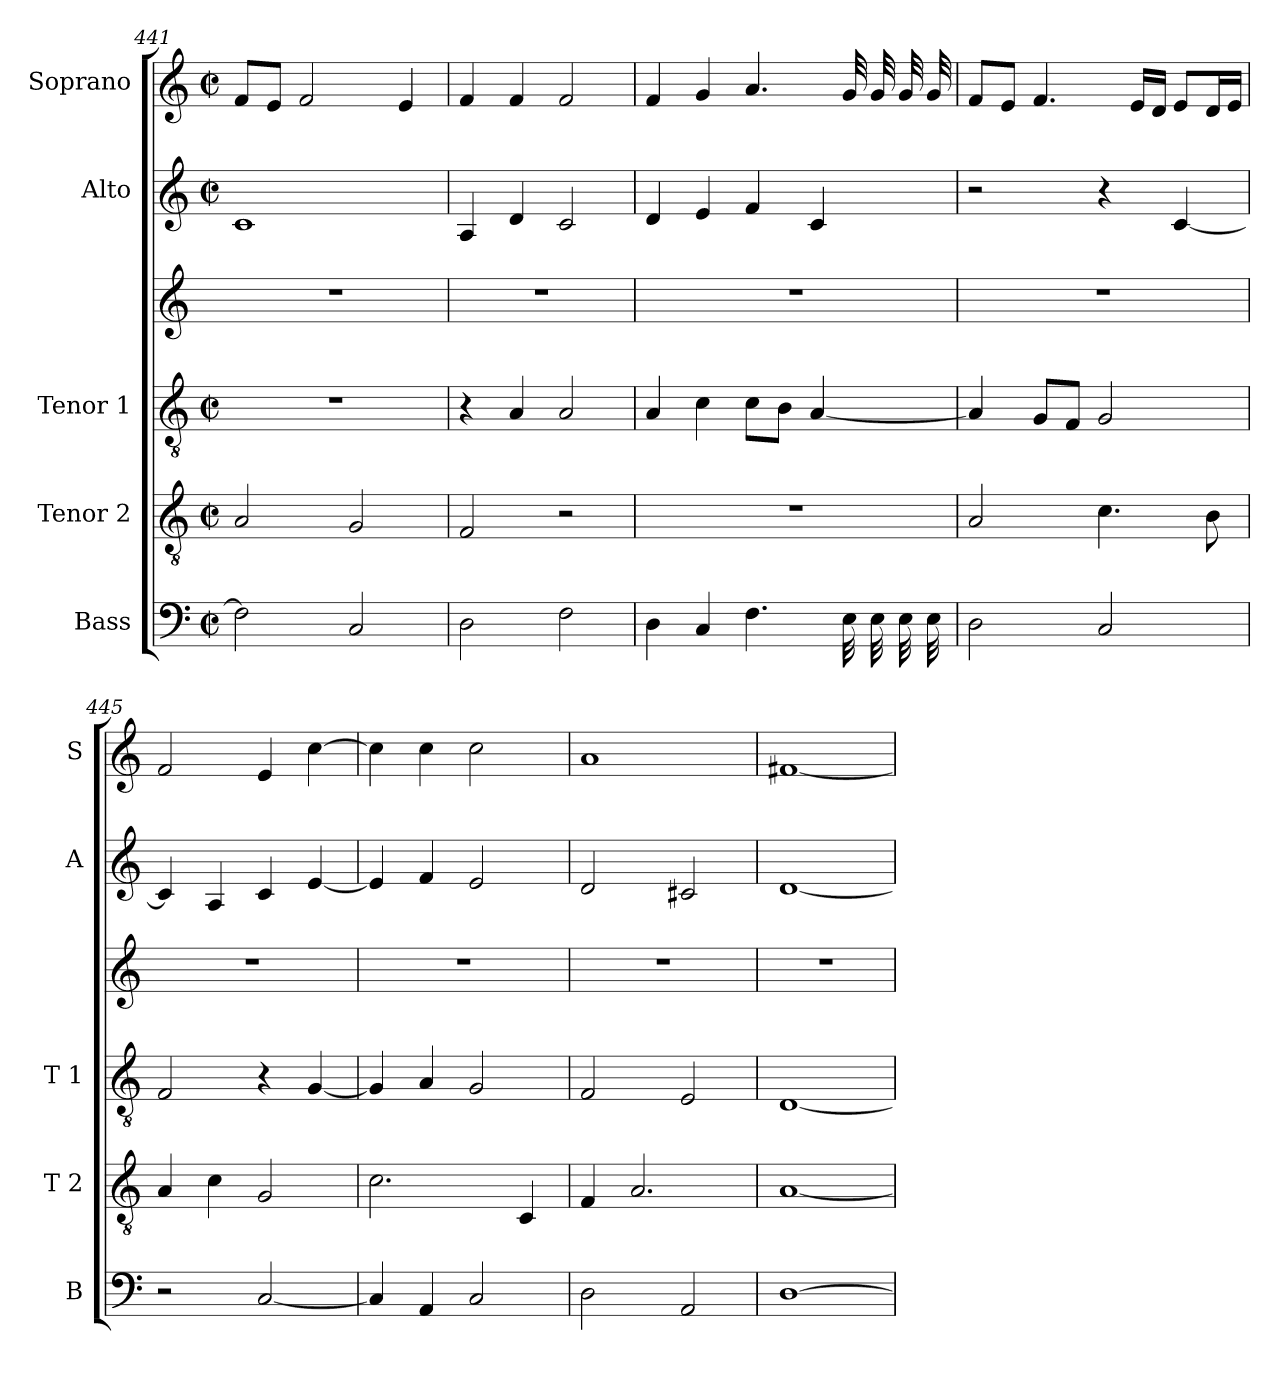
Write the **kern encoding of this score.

**kern	**kern	**kern	**kern	**kern	**kern
*part6	*part5	*part4	*part3	*part2	*part1
*staff6	*staff5	*staff4	*staff3	*staff2	*staff1
*I"Bass	*I"Tenor 2	*I"Tenor 1	*	*I"Alto	*I"Soprano
*I'B	*I'T 2	*I'T 1	*	*I'A	*I'S
*clefF4	*clefGv2	*clefGv2	*clefG2	*clefG2	*clefG2
*k[]	*k[]	*k[]	*k[]	*k[]	*k[]
*C:	*C:	*C:	*C:	*C:	*C:
*M2/2	*M2/2	*M2/2	*	*M2/2	*M2/2
*met(c|)	*met(c|)	*met(c|)	*	*met(c|)	*met(c|)
=441	=441	=441	=441	=441	=441
2F\]	2A/	1r	1r	1c	8f/L
.	.	.	.	.	8e/J
.	.	.	.	.	2f/
2C/	2G/	.	.	.	.
.	.	.	.	.	4e/
=442	=442	=442	=442	=442	=442
2D\	2F/	4r	1r	4A/	4f/
.	.	4A/	.	4d/	4f/
2F\	2r	2A/	.	2c/	2f/
=443	=443	=443	=443	=443	=443
4D\	1r	4A/	1r	4d/	4f/
4C/	.	4c\	.	4e/	4g/
4.F\	.	8c\L	.	4f/	4.a/
.	.	8B\J	.	.	.
.	.	[<4A/	.	4c/	.
*tremolo	*	*	*	*	*
*	*	*	*	*	*tremolo
32E\	.	.	.	.	32g/
32E\	.	.	.	.	32g/
32E\	.	.	.	.	32g/
32E\	.	.	.	.	32g/
*	*	*	*	*	*Xtremolo
*Xtremolo	*	*	*	*	*
!!LO:LB:g=z
=444	=444	=444	=444	=444	=444
2D\	2A/	4A/]	1r	2r	8f/L
.	.	.	.	.	8e/J
.	.	8G/L	.	.	4.f/
.	.	8F/J	.	.	.
2C/	4.c\	2G/	.	4r	.
.	.	.	.	.	16e/LL
.	.	.	.	.	16d/JJ
.	.	.	.	[<4c/	8e/L
.	8B\	.	.	.	16d/L
.	.	.	.	.	16e/JJ
=445	=445	=445	=445	=445	=445
2r	4A/	2F/	1r	4c/]	2f/
.	4c\	.	.	4A/	.
[<2C/	2G/	4r	.	4c/	4e/
.	.	[<4G/	.	[<4e/	[>4cc\
=446	=446	=446	=446	=446	=446
4C/]	2.c\	4G/]	1r	4e/]	4cc\]
4AA/	.	4A/	.	4f/	4cc\
2C/	.	2G/	.	2e/	2cc\
.	4C/	.	.	.	.
=447	=447	=447	=447	=447	=447
2D\	4F/	2F/	1r	2d/	1a
.	2.A/	.	.	.	.
2AA/	.	2E/	.	2c#X/	.
=448	=448	=448	=448	=448	=448
[>1D	[<1A	[<1D	1r	[<1d	[<1f#X
=	=	=	=	=	=
*-	*-	*-	*-	*-	*-
